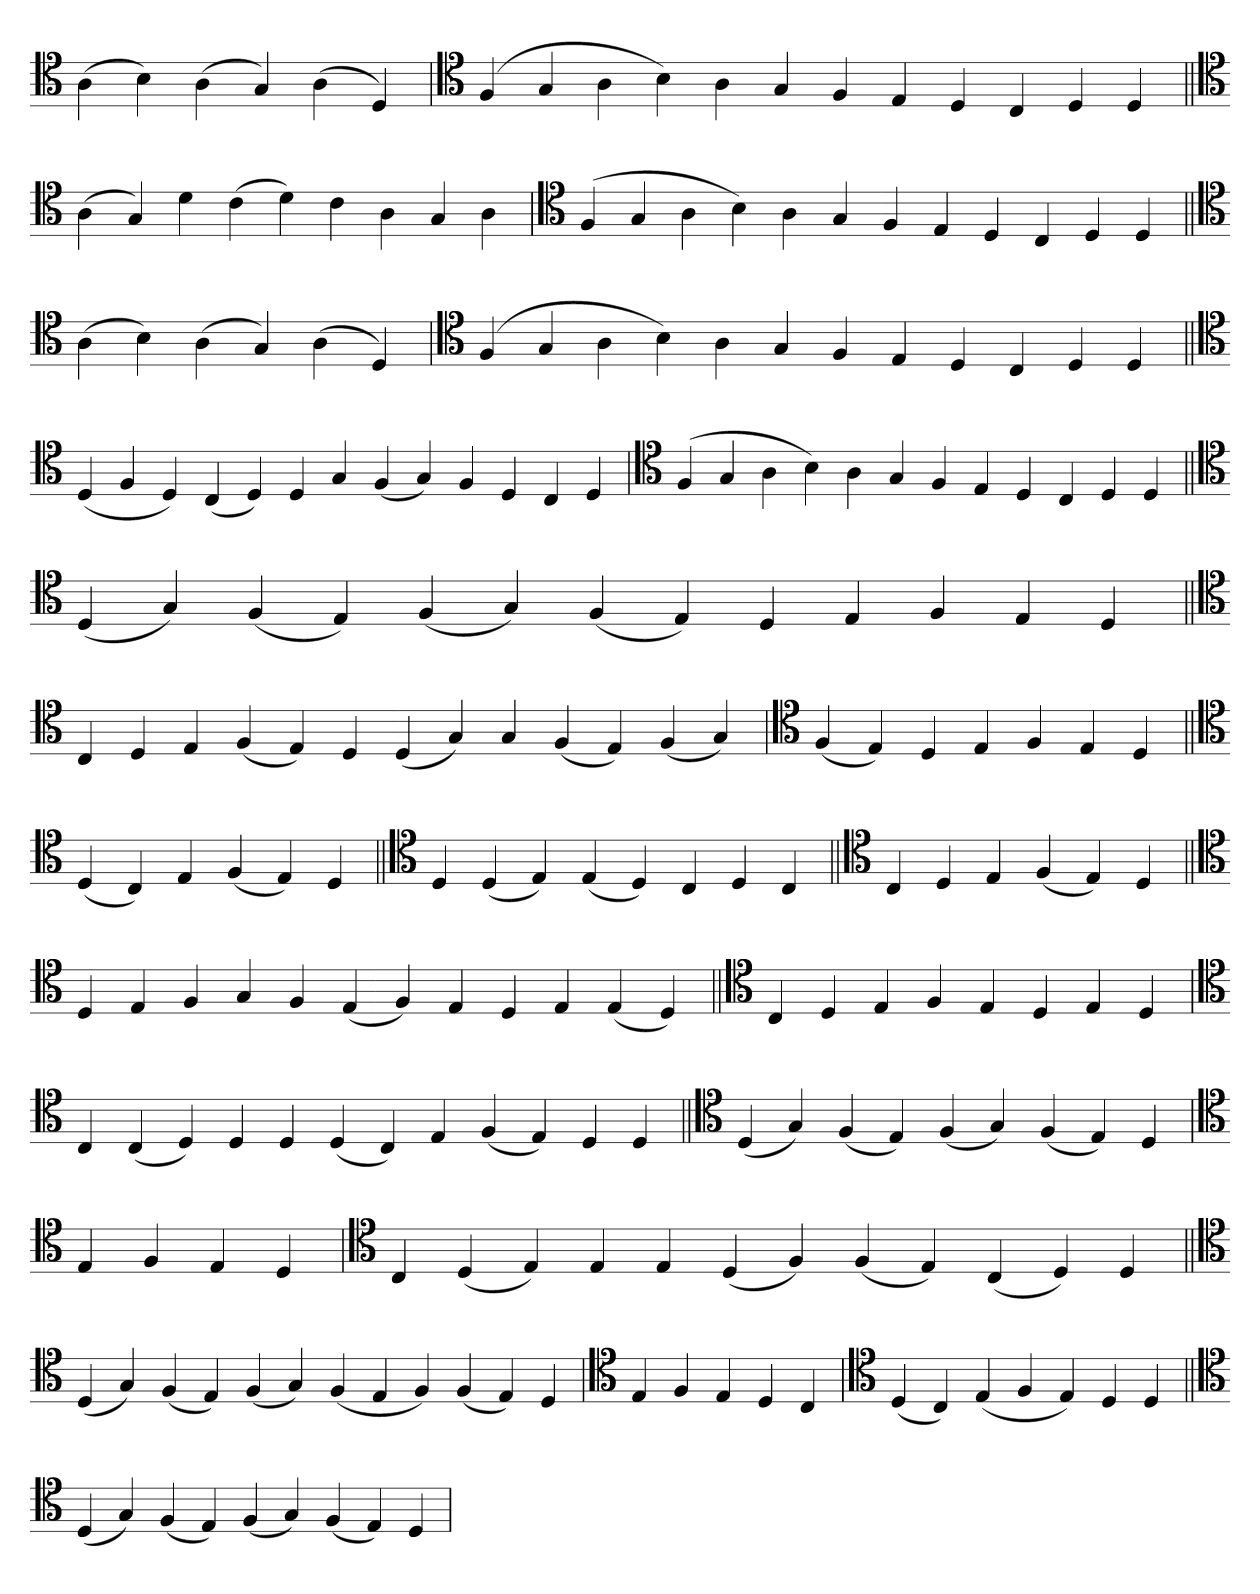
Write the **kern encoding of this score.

**kern
*part1
*staff1
*clefC4
=
(4A
4B)
(4A
4G)
(4A
4D)
=`
*clefC4
(4F
4G
4A
4B)
4A
4G
4F
4E
4D
4C
4D
4D
=||
*clefC4
(4A
4G)
4d
(4c
4d)
4c
4A
4G
4A
=`
*clefC4
(4F
4G
4A
4B)
4A
4G
4F
4E
4D
4C
4D
4D
=||
*clefC4
(4A
4B)
(4A
4G)
(4A
4D)
=`
*clefC4
(4F
4G
4A
4B)
4A
4G
4F
4E
4D
4C
4D
4D
=||
*clefC4
(4D
4F
4D)
(4C
4D)
4D
4G
(4F
4G)
4F
4D
4C
4D
=`
*clefC4
(4F
4G
4A
4B)
4A
4G
4F
4E
4D
4C
4D
4D
=||
*clefC4
(4D
4G)
(4F
4E)
(4F
4G)
(4F
4E)
4D
4E
4F
4E
4D
=||
*clefC4
4C
4D
4E
(4F
4E)
4D
(4D
4G)
4G
(4F
4E)
(4F
4G)
=`
*clefC4
(4F
4E)
4D
4E
4F
4E
4D
=||
*clefC4
(4D
4C)
4E
(4F
4E)
4D
=||
*clefC4
4D
(4D
4E)
(4E
4D)
4C
4D
4C
=||
*clefC4
4C
4D
4E
(4F
4E)
4D
=||
*clefC4
4D
4E
4F
4G
4F
(4E
4F)
4E
4D
4E
(4E
4D)
=||
*clefC4
4C
4D
4E
4F
4E
4D
4E
4D
=`
*clefC4
4C
(4C
4D)
4D
4D
(4D
4C)
4E
(4F
4E)
4D
4D
=||
*clefC4
(4D
4G)
(4F
4E)
(4F
4G)
(4F
4E)
4D
=`
*clefC4
4E
4F
4E
4D
=`
*clefC4
4C
(4D
4E)
4E
4E
(4D
4F)
(4F
4E)
(4C
4D)
4D
=||
*clefC4
(4D
4G)
(4F
4E)
(4F
4G)
(4F
4E
4F)
(4F
4E)
4D
=`
*clefC4
4E
4F
4E
4D
4C
=`
*clefC4
(4D
4C)
(4E
4F
4E)
4D
4D
=||
*clefC4
(4D
4G)
(4F
4E)
(4F
4G)
(4F
4E)
4D
=`
*-
